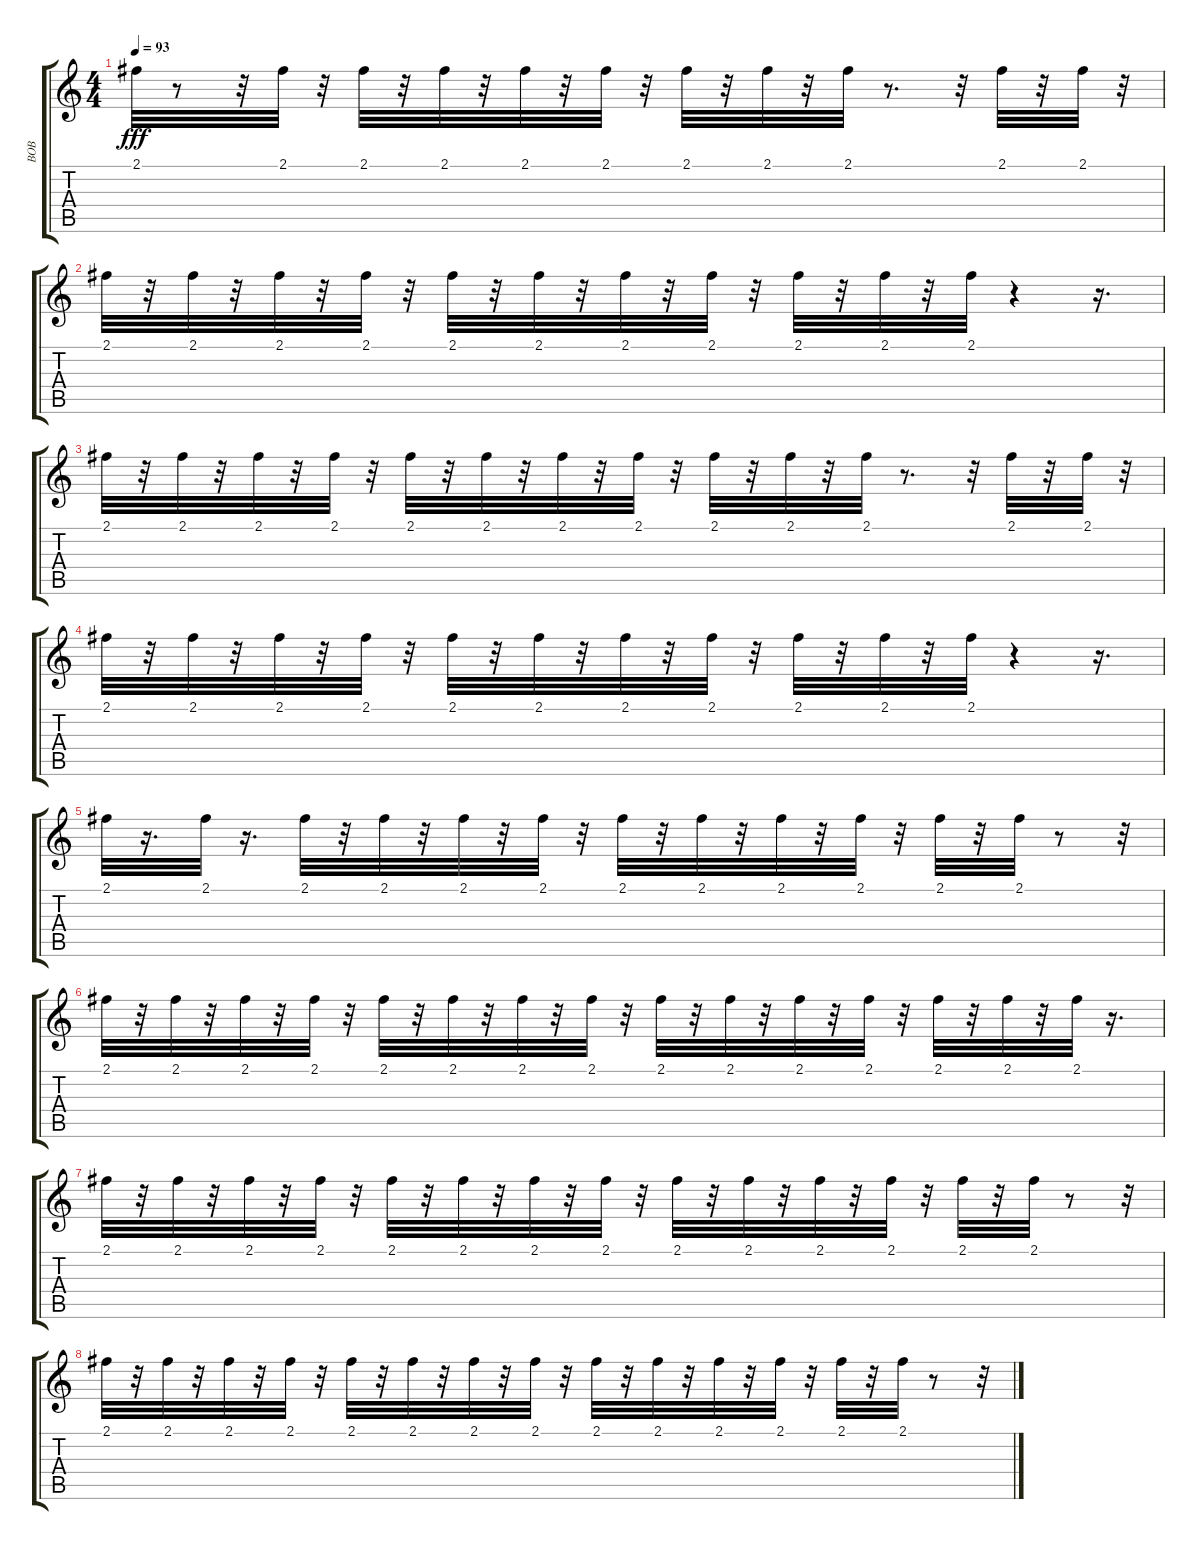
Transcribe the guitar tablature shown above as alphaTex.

\track ("BOB" "BOB") {instrument overdrivenguitar}
\staff {score tabs}
\tuning (E4 B3 G3 D3 A2 E2) {hide}
\ts (4 4)
\tempo 93
\clef g2
\ks c
2.1.32{dy fff} r.8 r.32 2.1.32 r.32 2.1.32 r.32 2.1.32 r.32 2.1.32 r.32 2.1.32 r.32 2.1.32 r.32 2.1.32 r.32 2.1.32 r.8{d} r.32 2.1.32 r.32 2.1.32 r.32 |
2.1.32 r.32 2.1.32 r.32 2.1.32 r.32 2.1.32 r.32 2.1.32 r.32 2.1.32 r.32 2.1.32 r.32 2.1.32 r.32 2.1.32 r.32 2.1.32 r.32 2.1.32 r.4 r.16{d} |
2.1.32 r.32 2.1.32 r.32 2.1.32 r.32 2.1.32 r.32 2.1.32 r.32 2.1.32 r.32 2.1.32 r.32 2.1.32 r.32 2.1.32 r.32 2.1.32 r.32 2.1.32 r.8{d} r.32 2.1.32 r.32 2.1.32 r.32 |
2.1.32 r.32 2.1.32 r.32 2.1.32 r.32 2.1.32 r.32 2.1.32 r.32 2.1.32 r.32 2.1.32 r.32 2.1.32 r.32 2.1.32 r.32 2.1.32 r.32 2.1.32 r.4 r.16{d} |
2.1.32 r.16{d} 2.1.32 r.16{d} 2.1.32 r.32 2.1.32 r.32 2.1.32 r.32 2.1.32 r.32 2.1.32 r.32 2.1.32 r.32 2.1.32 r.32 2.1.32 r.32 2.1.32 r.32 2.1.32 r.8 r.32 |
2.1.32 r.32 2.1.32 r.32 2.1.32 r.32 2.1.32 r.32 2.1.32 r.32 2.1.32 r.32 2.1.32 r.32 2.1.32 r.32 2.1.32 r.32 2.1.32 r.32 2.1.32 r.32 2.1.32 r.32 2.1.32 r.32 2.1.32 r.32 2.1.32 r.16{d} |
2.1.32 r.32 2.1.32 r.32 2.1.32 r.32 2.1.32 r.32 2.1.32 r.32 2.1.32 r.32 2.1.32 r.32 2.1.32 r.32 2.1.32 r.32 2.1.32 r.32 2.1.32 r.32 2.1.32 r.32 2.1.32 r.32 2.1.32 r.8 r.32 |
2.1.32 r.32 2.1.32 r.32 2.1.32 r.32 2.1.32 r.32 2.1.32 r.32 2.1.32 r.32 2.1.32 r.32 2.1.32 r.32 2.1.32 r.32 2.1.32 r.32 2.1.32 r.32 2.1.32 r.32 2.1.32 r.32 2.1.32 r.8 r.32
